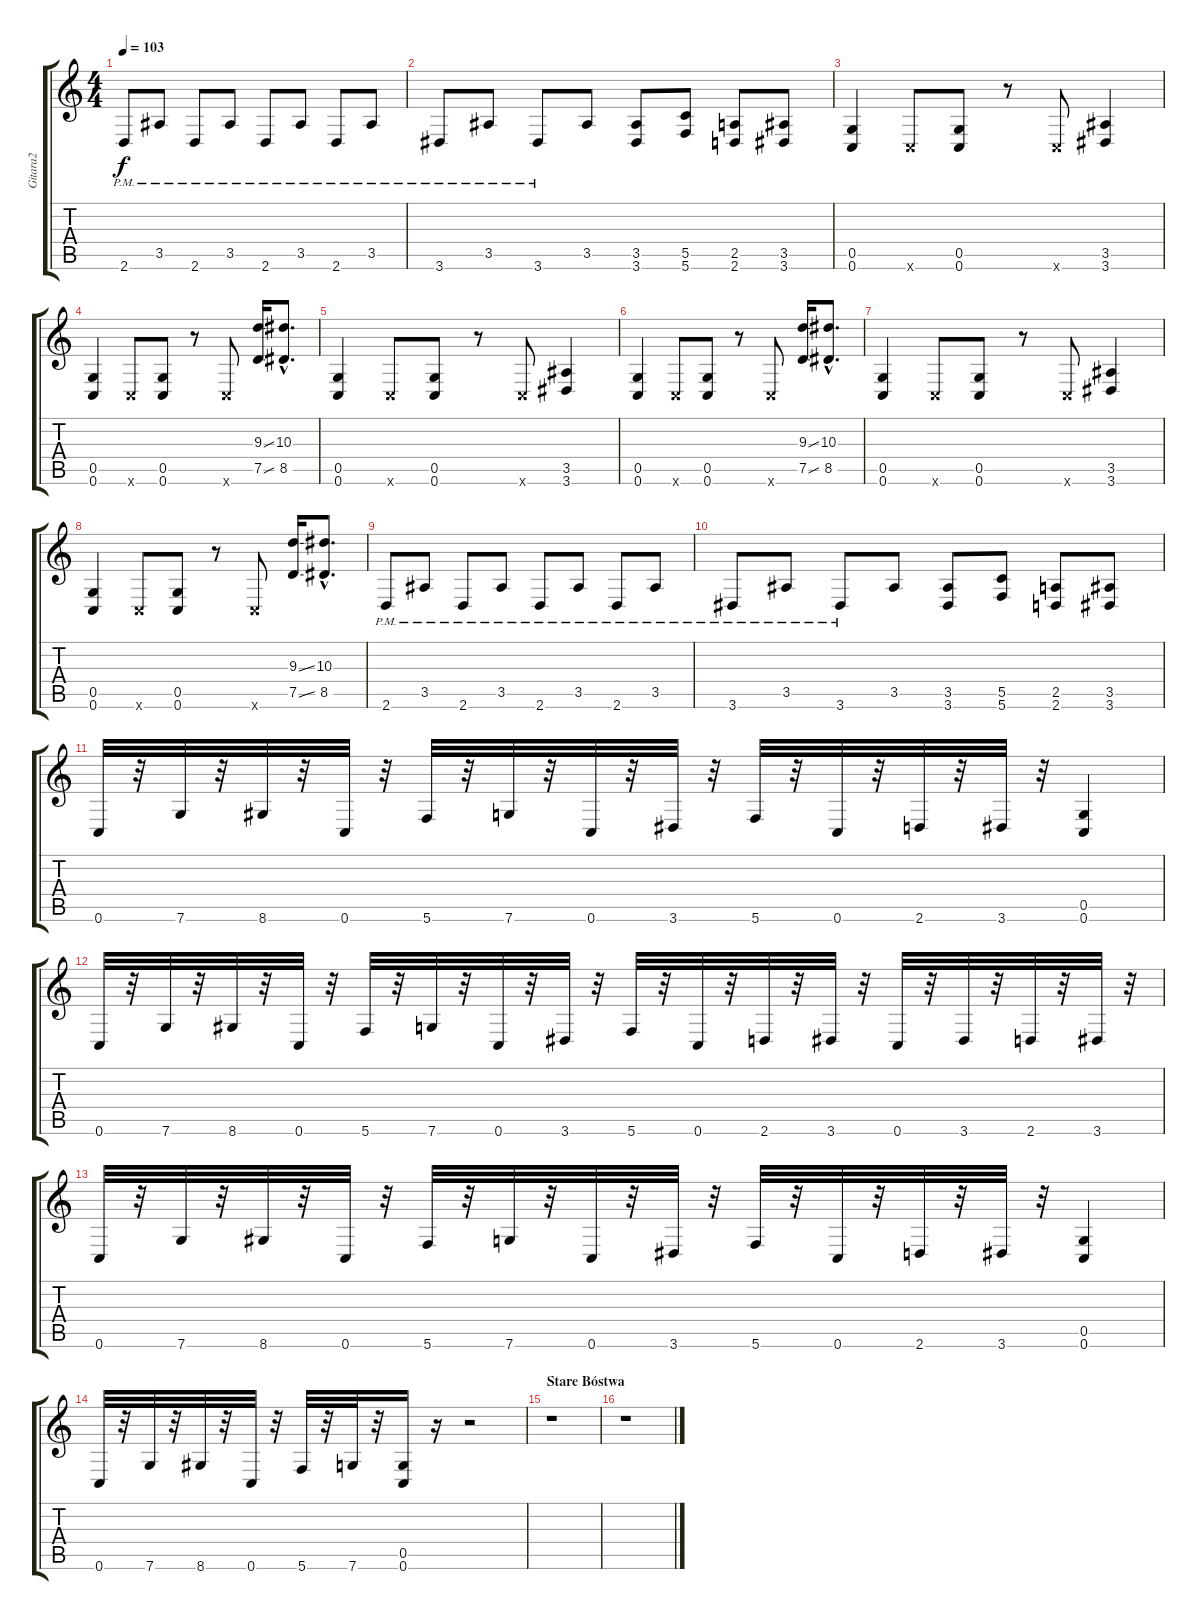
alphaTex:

\track ("Gitara2" "Gitara2") {instrument distortionguitar}
\staff {score tabs}
\tuning (D4 A3 F3 C3 G2 C2) {hide}
\ts (4 4)
\tempo 103
\clef g2
\ks c
2.6{pm}.8{dy f} 3.5{pm}.8 2.6{pm}.8 3.5{pm}.8 2.6{pm}.8 3.5{pm}.8 2.6{pm}.8 3.5{pm}.8 |
3.6{pm}.8 3.5{pm}.8 3.6{pm}.8 3.5.8 (3.5 3.6).8 (5.5 5.6).8 (2.5 2.6).8 (3.5 3.6).8 |
(0.5 0.6).4 0.6{x}.8 (0.5 0.6).8 r.8 0.6{x}.8 (3.5 3.6).4 |
(0.5 0.6).4 0.6{x}.8 (0.5 0.6).8 r.8 0.6{x}.8 (9.3{ss} 7.5{ss}).16 (10.3{hac} 8.5{hac}).8{d} |
(0.5 0.6).4{volume 16 balance 14 instrument distortionguitar} 0.6{x}.8 (0.5 0.6).8 r.8 0.6{x}.8 (3.5 3.6).4 |
(0.5 0.6).4 0.6{x}.8 (0.5 0.6).8 r.8 0.6{x}.8 (9.3{ss} 7.5{ss}).16 (10.3{hac} 8.5{hac}).8{d} |
(0.5 0.6).4 0.6{x}.8 (0.5 0.6).8 r.8 0.6{x}.8 (3.5 3.6).4 |
(0.5 0.6).4 0.6{x}.8 (0.5 0.6).8 r.8 0.6{x}.8 (9.3{ss} 7.5{ss}).16 (10.3{hac} 8.5{hac}).8{d} |
2.6{pm}.8 3.5{pm}.8 2.6{pm}.8 3.5{pm}.8 2.6{pm}.8 3.5{pm}.8 2.6{pm}.8 3.5{pm}.8 |
3.6{pm}.8 3.5{pm}.8 3.6{pm}.8 3.5.8 (3.5 3.6).8 (5.5 5.6).8 (2.5 2.6).8 (3.5 3.6).8 |
0.6.32 r.32 7.6.32 r.32 8.6.32 r.32 0.6.32 r.32 5.6.32 r.32 7.6.32 r.32 0.6.32 r.32 3.6.32 r.32 5.6.32 r.32 0.6.32 r.32 2.6.32 r.32 3.6.32 r.32 (0.5 0.6).4 |
0.6.32 r.32 7.6.32 r.32 8.6.32 r.32 0.6.32 r.32 5.6.32 r.32 7.6.32 r.32 0.6.32 r.32 3.6.32 r.32 5.6.32 r.32 0.6.32 r.32 2.6.32 r.32 3.6.32 r.32 0.6.32 r.32 3.6.32 r.32 2.6.32 r.32 3.6.32 r.32 |
0.6.32 r.32 7.6.32 r.32 8.6.32 r.32 0.6.32 r.32 5.6.32 r.32 7.6.32 r.32 0.6.32 r.32 3.6.32 r.32 5.6.32 r.32 0.6.32 r.32 2.6.32 r.32 3.6.32 r.32 (0.5 0.6).4 |
0.6.32 r.32 7.6.32 r.32 8.6.32 r.32 0.6.32 r.32 5.6.32 r.32 7.6.32 r.32 (0.5 0.6).16 r.16 r.2 |
\section ("" "Stare Bóstwa")
r.1 |
r.1
